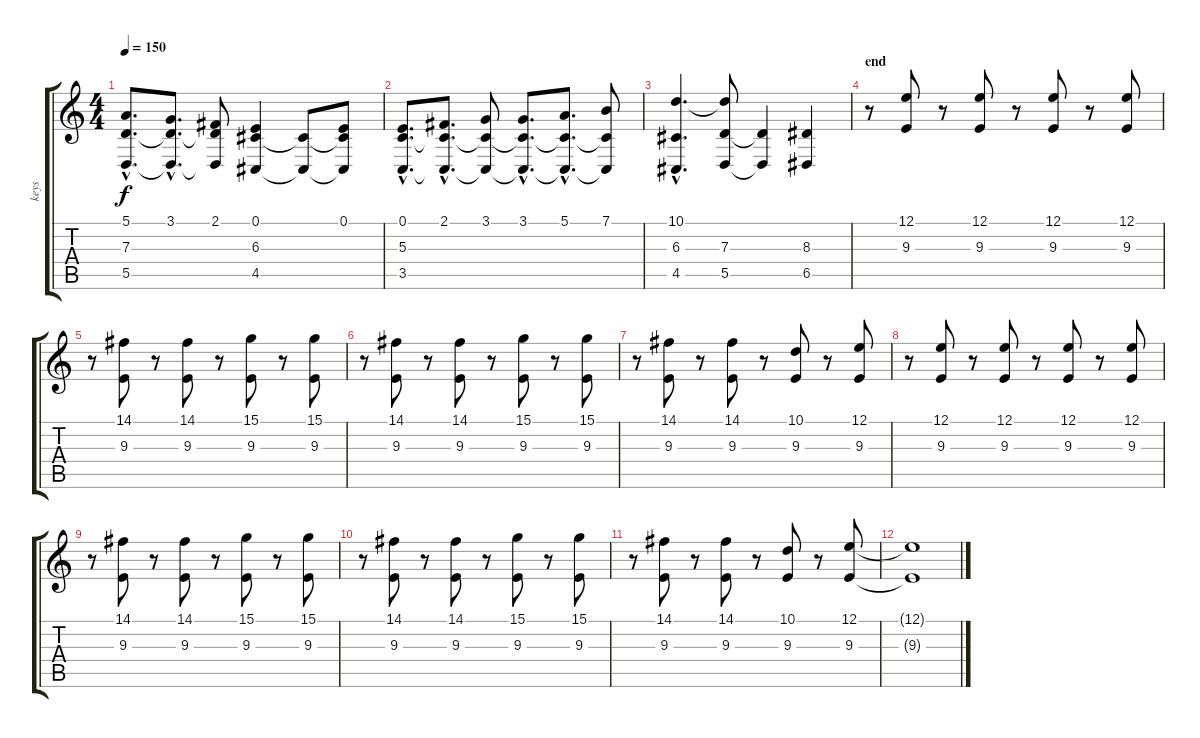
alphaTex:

\track ("keys" "keys") {instrument stringensemble1}
\staff {score tabs}
\tuning (E4 B3 G3 D3 A2 E2) {hide}
\ts (4 4)
\tempo 150
\clef g2
\ks c
(5.1{hac} 7.3{hac} 5.5{hac}).8{d dy f} (3.1{hac} 7.3{hac t} 5.5{hac t}).8{d} (2.1 7.3{t} 5.5{t}).8 (0.1 6.3 4.5).4 (6.3{t} 4.5{t}).8 (0.1 6.3{t} 4.5{t}).8 |
(0.1{hac} 5.3{hac} 3.5{hac}).8{d} (2.1{hac} 5.3{hac t} 3.5{hac t}).8{d} (3.1 5.3{t} 3.5{t}).8 (3.1{hac} 5.3{hac t} 3.5{hac t}).8{d} (5.1{hac} 5.3{hac t} 3.5{hac t}).8{d} (7.1 5.3{t} 3.5{t}).8 |
(10.1{hac} 6.3{hac} 4.5{hac}).4{d} (10.1{t} 7.3 5.5).8 (7.3{t} 5.5{t}).4 (8.3 6.5).4 |
\section ("" "end")
r.8 (12.1 9.3).8 r.8 (12.1 9.3).8 r.8 (12.1 9.3).8 r.8 (12.1 9.3).8 |
r.8 (14.1 9.3).8 r.8 (14.1 9.3).8 r.8 (15.1 9.3).8 r.8 (15.1 9.3).8 |
r.8 (14.1 9.3).8 r.8 (14.1 9.3).8 r.8 (15.1 9.3).8 r.8 (15.1 9.3).8 |
r.8 (14.1 9.3).8 r.8 (14.1 9.3).8 r.8 (10.1 9.3).8 r.8 (12.1 9.3).8 |
r.8 (12.1 9.3).8 r.8 (12.1 9.3).8 r.8 (12.1 9.3).8 r.8 (12.1 9.3).8 |
r.8 (14.1 9.3).8 r.8 (14.1 9.3).8 r.8 (15.1 9.3).8 r.8 (15.1 9.3).8 |
r.8 (14.1 9.3).8 r.8 (14.1 9.3).8 r.8 (15.1 9.3).8 r.8 (15.1 9.3).8 |
r.8 (14.1 9.3).8 r.8 (14.1 9.3).8 r.8 (10.1 9.3).8 r.8 (12.1 9.3).8 |
(12.1{t} 9.3{t}).1
